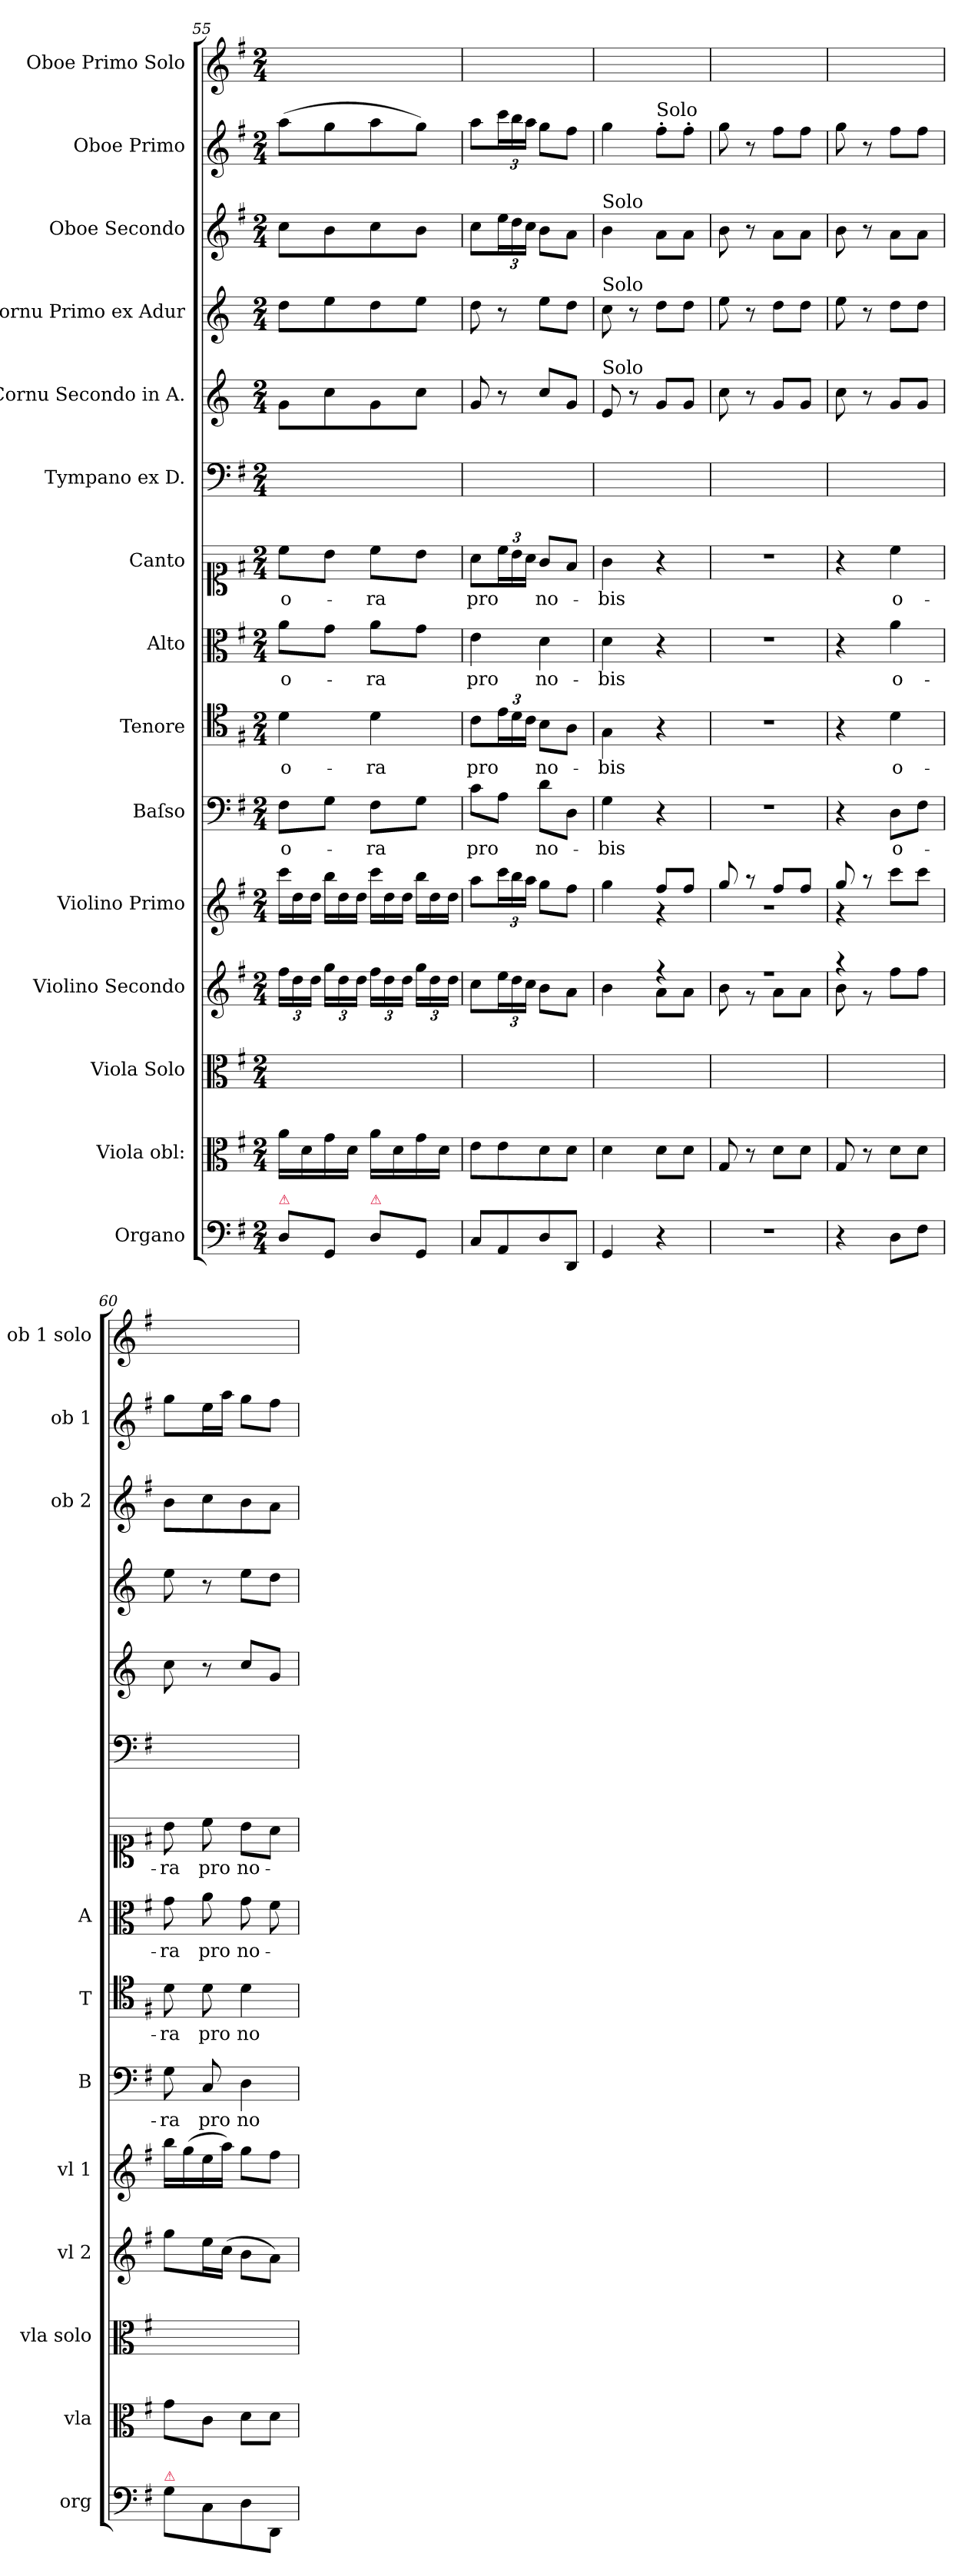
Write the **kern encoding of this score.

**kern	**kern	**dynam	**kern	**kern	**dynam	**kern	**dynam	**kern	**text	**kern	**text	**kern	**text	**kern	**text	**kern	**kern	**kern	**kern	**kern	**kern
*part15	*part14	*part14	*part13	*part12	*part12	*part11	*part11	*part10	*part10	*part9	*part9	*part8	*part8	*part7	*part7	*part6	*part5	*part4	*part3	*part2	*part1
*staff15	*staff14	*staff14	*staff13	*staff12	*staff12	*staff11	*staff11	*staff10	*staff10	*staff9	*staff9	*staff8	*staff8	*staff7	*staff7	*staff6	*staff5	*staff4	*staff3	*staff2	*staff1
*I"Organo	*I"Viola obl:	*	*I"Viola Solo	*I"Violino Secondo	*	*I"Violino Primo	*	*I"Baſso	*	*I"Tenore	*	*I"Alto	*	*I"Canto	*	*I"Tympano ex D.	*I"Cornu Secondo in A.	*I"Cornu Primo ex Adur	*I"Oboe Secondo	*I"Oboe Primo	*I"Oboe Primo Solo
*I'org	*I'vla	*	*I'vla solo	*I'vl 2	*	*I'vl 1	*	*I'B	*	*I'T	*	*I'A	*	*	*	*	*	*	*I'ob 2	*I'ob 1	*I'ob 1 solo
*clefF4	*clefC3	*	*clefC3	*clefG2	*	*clefG2	*	*clefF4	*	*clefC4	*	*clefC3	*	*clefC1	*	*clefF4	*clefG2	*clefG2	*clefG2	*clefG2	*clefG2
*	*	*	*	*	*	*	*	*	*	*	*	*	*	*	*	*	*ITrd3c5	*ITrd3c5	*	*	*
*k[f#]	*k[f#]	*	*k[f#]	*k[f#]	*	*k[f#]	*	*k[f#]	*	*k[f#]	*	*k[f#]	*	*k[f#]	*	*k[f#]	*k[f#]	*k[f#]	*k[f#]	*k[f#]	*k[f#]
*G:	*G:	*	*G:	*G:	*	*G:	*	*G:	*	*G:	*	*G:	*	*G:	*	*G:	*G:	*G:	*G:	*G:	*G:
*M2/4	*M2/4	*	*M2/4	*M2/4	*	*M2/4	*	*M2/4	*	*M2/4	*	*M2/4	*	*M2/4	*	*M2/4	*M2/4	*M2/4	*M2/4	*M2/4	*M2/4
*	*	*	*	*Xbrackettup	*	*Xtuplet	*	*	*	*	*	*	*	*	*	*	*	*	*	*	*
=55	=55	=55	=55	=55	=55	=55	=55	=55	=55	=55	=55	=55	=55	=55	=55	=55	=55	=55	=55	=55	=55
!LO:TX:a:color=crimson:t=⚠	!	!	!	!	!	!	!	!	!	!	!	!	!	!	!	!	!	!	!	!	!
8D\L	16a\LL	.	2ryy	24ff#\LL	.	24ccc\LL	.	8F#\L	o-	4d\	o-	8a\L	o-	8cc\L	o-	2ryy	8d\L	8a\L	8cc\L	(8aa\L	2ryy
.	.	.	.	24dd\	.	24dd\	.	.	.	.	.	.	.	.	.	.	.	.	.	.	.
.	16d\	.	.	.	.	.	.	.	.	.	.	.	.	.	.	.	.	.	.	.	.
.	.	.	.	24dd\JJ	.	24dd\JJ	.	.	.	.	.	.	.	.	.	.	.	.	.	.	.
8GG/J	16g\	.	.	24gg\LL	.	24bb\LL	.	8G\J	.	.	.	8g\J	.	8b\J	.	.	8g\	8b\	8b\	8gg\	.
.	.	.	.	24dd\	.	24dd\	.	.	.	.	.	.	.	.	.	.	.	.	.	.	.
.	16d\JJ	.	.	.	.	.	.	.	.	.	.	.	.	.	.	.	.	.	.	.	.
.	.	.	.	24dd\JJ	.	24dd\JJ	.	.	.	.	.	.	.	.	.	.	.	.	.	.	.
!LO:TX:a:color=crimson:t=⚠	!	!	!	!	!	!	!	!	!	!	!	!	!	!	!	!	!	!	!	!	!
8D\L	16a\LL	.	.	24ff#\LL	.	24ccc\LL	.	8F#\L	-ra	4d\	-ra	8a\L	-ra	8cc\L	-ra	.	8d\	8a\	8cc\	8aa\	.
.	.	.	.	24dd\	.	24dd\	.	.	.	.	.	.	.	.	.	.	.	.	.	.	.
.	16d\	.	.	.	.	.	.	.	.	.	.	.	.	.	.	.	.	.	.	.	.
.	.	.	.	24dd\JJ	.	24dd\JJ	.	.	.	.	.	.	.	.	.	.	.	.	.	.	.
8GG/J	16g\	.	.	24gg\LL	.	24bb\LL	.	8G\J	.	.	.	8g\J	.	8b\J	.	.	8g\J	8b\J	8b\J	8gg\J)	.
.	.	.	.	24dd\	.	24dd\	.	.	.	.	.	.	.	.	.	.	.	.	.	.	.
.	16d\JJ	.	.	.	.	.	.	.	.	.	.	.	.	.	.	.	.	.	.	.	.
.	.	.	.	24dd\JJ	.	24dd\JJ	.	.	.	.	.	.	.	.	.	.	.	.	.	.	.
=56	=56	=56	=56	=56	=56	=56	=56	=56	=56	=56	=56	=56	=56	=56	=56	=56	=56	=56	=56	=56	=56
8C/L	8e\L	.	2ryy	8cc\L	.	8aa\L	.	8c\L	pro	8c\L	pro	4e\	pro	8a\L	pro	2ryy	8d/	8a\	8cc\L	8aa\L	2ryy
*	*	*	*	*	*	*tuplet	*	*	*	*	*	*	*	*	*	*	*	*	*	*	*
8AA/	8e\	.	.	24ee\L	.	24ccc\L	.	8A\J	.	24e\L	.	.	.	24cc\L	.	.	8r	8r	24ee\L	24ccc\L	.
.	.	.	.	24dd\	.	24bb\	.	.	.	24d\	.	.	.	24b\	.	.	.	.	24dd\	24bb\	.
.	.	.	.	24cc\JJ	.	24aa\JJ	.	.	.	24c\JJ	.	.	.	24a\JJ	.	.	.	.	24cc\JJ	24aa\JJ	.
8D/	8d\	.	.	8b\L	.	8gg\L	.	8d\L	no-	8B\L	no-	4d\	no-	8g/L	no-	.	8g/L	8b\L	8b\L	8gg\L	.
8DD/J	8d\J	.	.	8a\J	.	8ff#\J	.	8D\J	.	8A\J	.	.	.	8f#/J	.	.	8d/J	8a\J	8a\J	8ff#\J	.
=57	=57	=57	=57	=57	=57	=57	=57	=57	=57	=57	=57	=57	=57	=57	=57	=57	=57	=57	=57	=57	=57
*	*	*	*	*^	*	*^	*	*	*	*	*	*	*	*	*	*	*	*	*	*	*
!	!	!	!	!	!	!	!	!	!	!	!	!	!	!	!	!	!	!	!	!	!LO:TX:a:t=Solo	!	!
!	!	!	!	!	!	!	!	!	!	!	!	!	!	!	!	!	!	!	!	!LO:TX:a:t=Solo	!	!	!
!	!	!	!	!	!	!	!	!	!	!	!	!	!	!	!	!	!	!	!LO:TX:a:t=Solo	!	!	!	!
4GG/	4d\	.	2ryy	4b\	4ryy	.	4gg\	4ryy	.	4G\	-bis	4G\	-bis	4d\	-bis	4g\	-bis	2ryy	8B/	8g\	4b\	4gg\	2ryy
.	.	.	.	.	.	.	.	.	.	.	.	.	.	.	.	.	.	.	8r	8r	.	.	.
!	!	!	!	!	!	!	!	!	!	!	!	!	!	!	!	!	!	!	!	!	!	!LO:TX:a:t=Solo	!
4r	8d\L	.	.	4r	8a!\L	.	8ff#!/L	4r	.	4r	.	4r	.	4r	.	4r	.	.	8d/L	8a\L	8a\L	8ff#'\L	.
.	8d\J	.	.	.	8a!\J	.	8ff#!/J	.	.	.	.	.	.	.	.	.	.	.	8d/J	8a\J	8a\J	8ff#'\J	.
=58	=58	=58	=58	=58	=58	=58	=58	=58	=58	=58	=58	=58	=58	=58	=58	=58	=58	=58	=58	=58	=58	=58	=58
2r	8G/	.	2ryy	2r	8b!\	.	8gg!/	2r	.	2r	.	2r	.	2r	.	2r	.	2ryy	8g\	8b\	8b\	8gg\	2ryy
.	8r	.	.	.	8r	.	8r	.	.	.	.	.	.	.	.	.	.	.	8r	8r	8r	8r	.
.	8d\L	.	.	.	8a!\L	.	8ff#!/L	.	.	.	.	.	.	.	.	.	.	.	8d/L	8a\L	8a\L	8ff#\L	.
.	8d\J	.	.	.	8a!\J	.	8ff#!/J	.	.	.	.	.	.	.	.	.	.	.	8d/J	8a\J	8a\J	8ff#\J	.
=59	=59	=59	=59	=59	=59	=59	=59	=59	=59	=59	=59	=59	=59	=59	=59	=59	=59	=59	=59	=59	=59	=59	=59
4r	8G/	.	2ryy	4r	8b!\	.	8gg!/	4r	.	4r	.	4r	.	4r	.	4r	.	2ryy	8g\	8b\	8b\	8gg\	2ryy
.	8r	.	.	.	8r	.	8raa	.	.	.	.	.	.	.	.	.	.	.	8r	8r	8r	8r	.
!	!	!	!	!	!	!	!	!	!LO:DY:b	!	!	!	!	!	!	!	!	!	!	!	!	!	!
8D\L	8d\L	.	.	8ff#\L	4ryy	for	8ccc\L	4ryy	for	8D\L	o-	4d\	o-	4a\	o-	4cc\	o-	.	8d/L	8a\L	8a\L	8ff#\L	.
8F#\J	8d\J	.	.	8ff#\J	.	.	8ccc\J	.	.	8F#\J	.	.	.	.	.	.	.	.	8d/J	8a\J	8a\J	8ff#\J	.
*	*	*	*	*v	*v	*	*	*	*	*	*	*	*	*	*	*	*	*	*	*	*	*	*
*	*	*	*	*	*	*v	*v	*	*	*	*	*	*	*	*	*	*	*	*	*	*	*
=60	=60	=60	=60	=60	=60	=60	=60	=60	=60	=60	=60	=60	=60	=60	=60	=60	=60	=60	=60	=60	=60
!LO:TX:a:color=crimson:t=⚠	!	!	!	!	!	!	!	!	!	!	!	!	!	!	!	!	!	!	!	!	!
!	!	!LO:DY:rj	!	!	!	!	!	!	!	!	!	!	!	!	!	!	!	!	!	!	!
8G\L	8g\L	fortiſ&colon;	2ryy	8gg\L	.	16bb\LL	.	8G\	-ra	8d\	-ra	8g\	-ra	8b\	-ra	2ryy	8g\	8b\	8b\L	8gg\L	2ryy
.	.	.	.	.	.	(16gg\	.	.	.	.	.	.	.	.	.	.	.	.	.	.	.
8C\	8c\J	.	.	16ee\L	.	16ee\	.	8C/	pro	8d\	pro	8a\	pro	8cc\	pro	.	8r	8r	8cc\	16ee\L	.
.	.	.	.	(16cc\JJ	.	16aa\JJ)	.	.	.	.	.	.	.	.	.	.	.	.	.	16aa\JJ	.
8D\	8d\L	.	.	8b\L	.	8gg\L	.	4D\	no-	4d\	no-	8g\	no-	8b\L	no-	.	8g/L	8b\L	8b\	8gg\L	.
8DD/J	8d\J	.	.	8a\J)	.	8ff#\J	.	.	.	.	.	8f#\	.	8a\J	.	.	8d/J	8a\J	8a\J	8ff#\J	.
=	=	=	=	=	=	=	=	=	=	=	=	=	=	=	=	=	=	=	=	=	=
*-	*-	*-	*-	*-	*-	*-	*-	*-	*-	*-	*-	*-	*-	*-	*-	*-	*-	*-	*-	*-	*-
